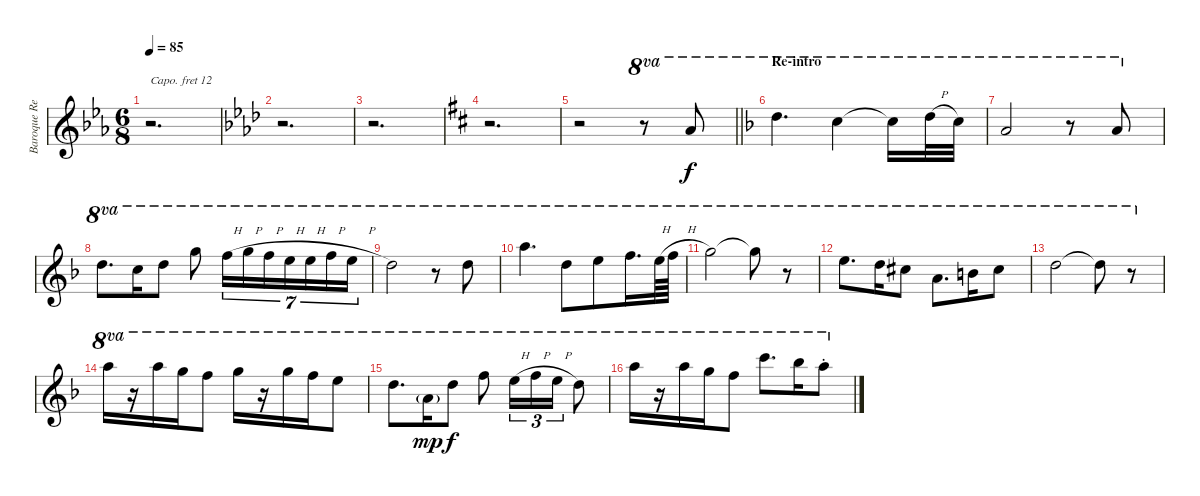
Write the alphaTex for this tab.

\track ("Baroque Recorder (Manuel Staropoli)" "Baroque Re") {instrument recorder}
\staff {score}
\capo 12
\tuning (C5 E4 C4 G3 D3 E2) {hide}
\ts (6 8)
\tempo 85
\clef g2
\ks cminor
r.2{d dy f} |
\ks fminor
r.2{d} |
r.2{d} |
\ks d
r.2{d} |
\barLineRight lightlight
r.2 r.8{ot 8va} 5.2.8{ot 8va} |
\section ("" "Re-intro")
\ks dminor
2.1.4{d ot 8va} 0.1.4{ot 8va} 0.1{t}.16{ot 8va} 2.1{h}.32{ot 8va} 0.1.32{ot 8va} |
5.2.2{ot 8va} r.8{ot 8va} 5.2.8{ot 8va} |
2.1.8{d ot 8va} 0.1.16{ot 8va} 2.1.8{ot 8va} 7.1.8{ot 8va} 5.1{h}.16{tu (7 4) ot 8va} 7.1{h}.16{tu (7 4) ot 8va} 5.1{h}.16{tu (7 4) ot 8va} 4.1{h}.16{tu (7 4) ot 8va} 4.1{h}.16{tu (7 4) ot 8va} 5.1{h}.16{tu (7 4) ot 8va} 4.1{h}.16{tu (7 4) ot 8va} |
2.1.2{ot 8va} r.8{ot 8va} 2.1.8{ot 8va} |
9.1.4{d ot 8va} 2.1.8{ot 8va} 4.1.8{ot 8va} 5.1.16{d ot 8va} 12.2{h}.64{ot 8va} 13.2{h}.64{ot 8va} |
15.2.2{ot 8va} 15.2{t}.8{ot 8va} r.8{ot 8va} |
16.3.8{d ot 8va} 14.3.16{ot 8va} 13.3{acc #}.8{ot 8va} 14.4.8{d ot 8va} 11.3.16{ot 8va} 13.3{acc #}.8{ot 8va} |
10.2.2{ot 8va} 10.2{t}.8{ot 8va} r.8{ot 8va} |
9.1.16{ot 8va} r.16{ot 8va} 9.1.16{ot 8va} 7.1.16{ot 8va} 5.1.8{ot 8va} 7.1.16{ot 8va} r.16{ot 8va} 7.1.16{ot 8va} 5.1.16{ot 8va} 4.1.8{ot 8va} |
2.1.8{d ot 8va} 5.2{g}.16{ot 8va dy mp} 2.1.8{ot 8va dy f} 5.1.8{ot 8va} 4.1{h}.16{tu (3 2) ot 8va} 5.1{h}.16{tu (3 2) ot 8va} 4.1{h}.16{tu (3 2) ot 8va} 2.1.8{ot 8va} |
9.1.16{ot 8va} r.16{ot 8va} 9.1.16{ot 8va} 7.1.16{ot 8va} 5.1.8{ot 8va} 12.1.8{d ot 8va} 10.1.16{ot 8va} 9.1{st}.8{ot 8va}
